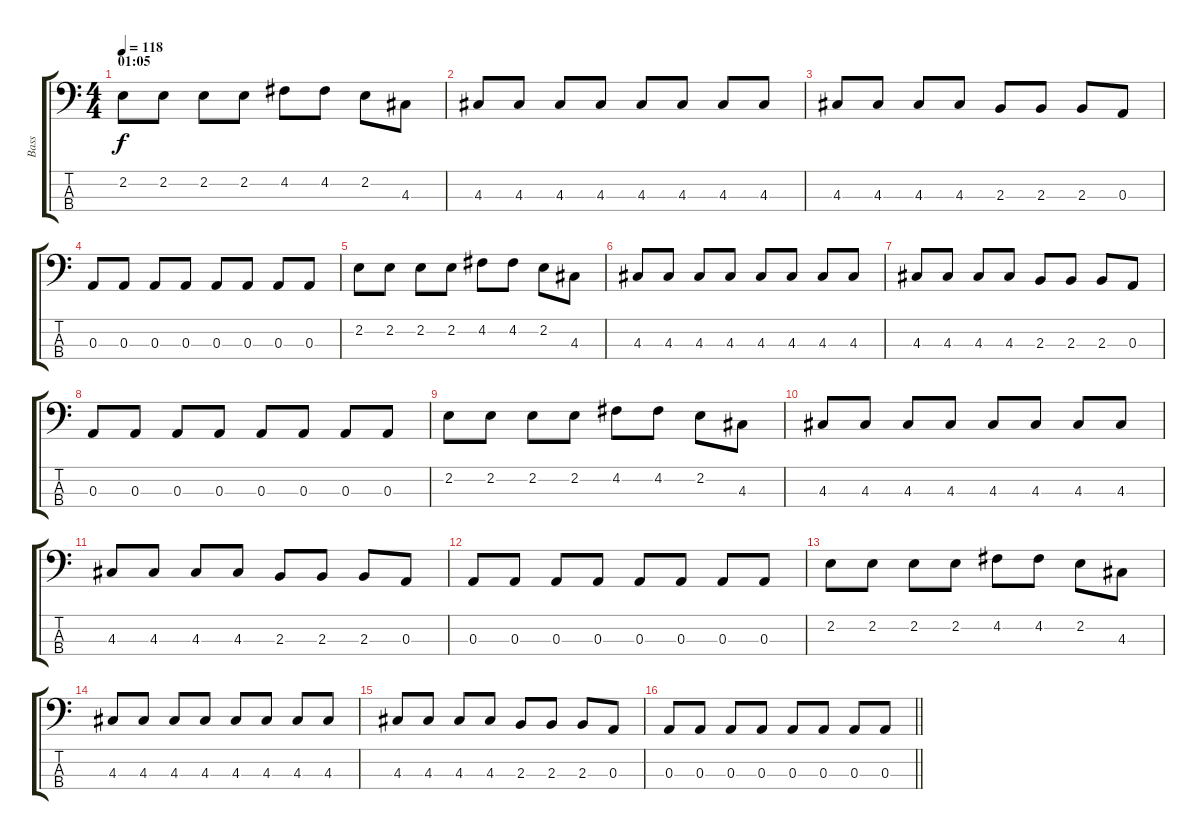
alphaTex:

\track ("Bass" "Bass") {instrument electricbassfinger}
\staff {score tabs}
\tuning (G2 D2 A1 E1) {hide}
\ts (4 4)
\section ("" "01:05")
\tempo 118
\clef f4
\ks c
2.2.8{dy f} 2.2.8 2.2.8 2.2.8 4.2.8 4.2.8 2.2.8 4.3.8 |
4.3.8 4.3.8 4.3.8 4.3.8 4.3.8 4.3.8 4.3.8 4.3.8 |
4.3.8 4.3.8 4.3.8 4.3.8 2.3.8 2.3.8 2.3.8 0.3.8 |
0.3.8 0.3.8 0.3.8 0.3.8 0.3.8 0.3.8 0.3.8 0.3.8 |
2.2.8 2.2.8 2.2.8 2.2.8 4.2.8 4.2.8 2.2.8 4.3.8 |
4.3.8 4.3.8 4.3.8 4.3.8 4.3.8 4.3.8 4.3.8 4.3.8 |
4.3.8 4.3.8 4.3.8 4.3.8 2.3.8 2.3.8 2.3.8 0.3.8 |
0.3.8 0.3.8 0.3.8 0.3.8 0.3.8 0.3.8 0.3.8 0.3.8 |
2.2.8 2.2.8 2.2.8 2.2.8 4.2.8 4.2.8 2.2.8 4.3.8 |
4.3.8 4.3.8 4.3.8 4.3.8 4.3.8 4.3.8 4.3.8 4.3.8 |
4.3.8 4.3.8 4.3.8 4.3.8 2.3.8 2.3.8 2.3.8 0.3.8 |
0.3.8 0.3.8 0.3.8 0.3.8 0.3.8 0.3.8 0.3.8 0.3.8 |
2.2.8 2.2.8 2.2.8 2.2.8 4.2.8 4.2.8 2.2.8 4.3.8 |
4.3.8 4.3.8 4.3.8 4.3.8 4.3.8 4.3.8 4.3.8 4.3.8 |
4.3.8 4.3.8 4.3.8 4.3.8 2.3.8 2.3.8 2.3.8 0.3.8 |
\barLineRight lightlight
0.3.8 0.3.8 0.3.8 0.3.8 0.3.8 0.3.8 0.3.8 0.3.8
